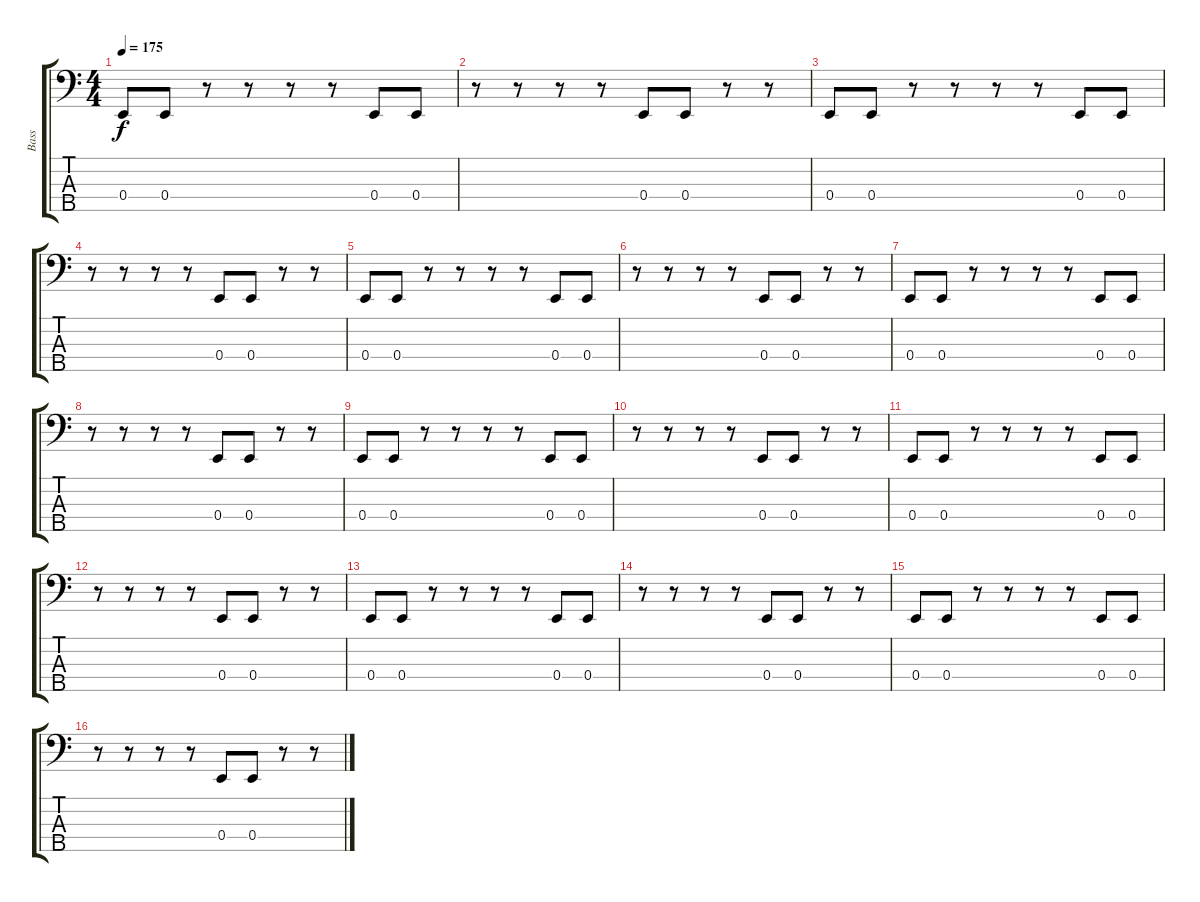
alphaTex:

\track ("Bass" "Bass") {instrument electricbassfinger}
\staff {score tabs}
\tuning (G2 D2 A1 E1 B0) {hide}
\ts (4 4)
\tempo 175
\clef f4
\ks c
0.4.8{dy f} 0.4.8 r.8 r.8 r.8 r.8 0.4.8 0.4.8 |
r.8 r.8 r.8 r.8 0.4.8 0.4.8 r.8 r.8 |
0.4.8 0.4.8 r.8 r.8 r.8 r.8 0.4.8 0.4.8 |
r.8 r.8 r.8 r.8 0.4.8 0.4.8 r.8 r.8 |
0.4.8 0.4.8 r.8 r.8 r.8 r.8 0.4.8 0.4.8 |
r.8 r.8 r.8 r.8 0.4.8 0.4.8 r.8 r.8 |
0.4.8 0.4.8 r.8 r.8 r.8 r.8 0.4.8 0.4.8 |
r.8 r.8 r.8 r.8 0.4.8 0.4.8 r.8 r.8 |
0.4.8 0.4.8 r.8 r.8 r.8 r.8 0.4.8 0.4.8 |
r.8 r.8 r.8 r.8 0.4.8 0.4.8 r.8 r.8 |
0.4.8 0.4.8 r.8 r.8 r.8 r.8 0.4.8 0.4.8 |
r.8 r.8 r.8 r.8 0.4.8 0.4.8 r.8 r.8 |
0.4.8 0.4.8 r.8 r.8 r.8 r.8 0.4.8 0.4.8 |
r.8 r.8 r.8 r.8 0.4.8 0.4.8 r.8 r.8 |
0.4.8 0.4.8 r.8 r.8 r.8 r.8 0.4.8 0.4.8 |
r.8 r.8 r.8 r.8 0.4.8 0.4.8 r.8 r.8
